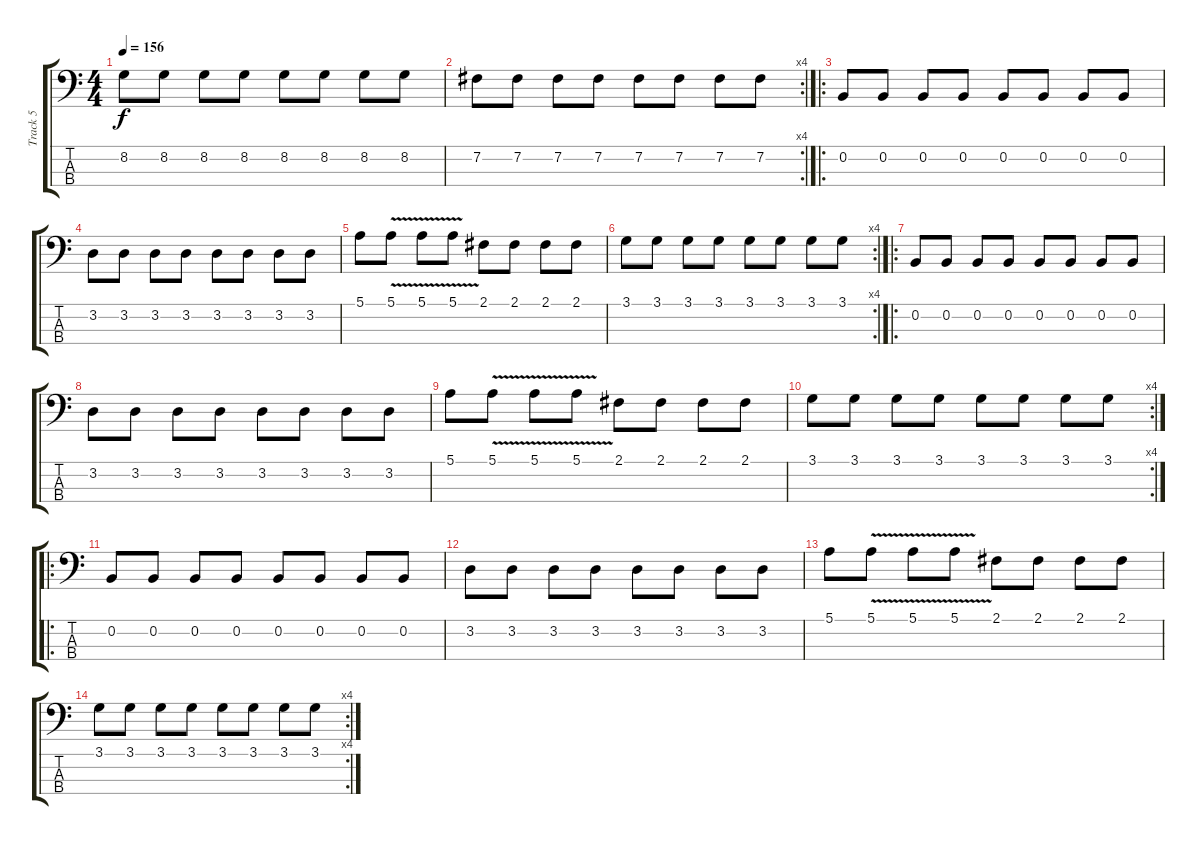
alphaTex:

\track ("Track 5" "Track 5") {instrument electricbassfinger}
\staff {score tabs}
\tuning (E2 B1 Gb1 B0) {hide}
\ts (4 4)
\tempo 156
\clef f4
\ks c
8.2.8{dy f} 8.2.8 8.2.8 8.2.8 8.2.8 8.2.8 8.2.8 8.2.8 |
\rc 4
7.2.8 7.2.8 7.2.8 7.2.8 7.2.8 7.2.8 7.2.8 7.2.8 |
\ro
0.2.8 0.2.8 0.2.8 0.2.8 0.2.8 0.2.8 0.2.8 0.2.8 |
3.2.8 3.2.8 3.2.8 3.2.8 3.2.8 3.2.8 3.2.8 3.2.8 |
5.1.8 5.1{v}.8 5.1{v}.8 5.1{v}.8 2.1.8 2.1.8 2.1.8 2.1.8 |
\rc 4
3.1.8 3.1.8 3.1.8 3.1.8 3.1.8 3.1.8 3.1.8 3.1.8 |
\ro
0.2.8 0.2.8 0.2.8 0.2.8 0.2.8 0.2.8 0.2.8 0.2.8 |
3.2.8 3.2.8 3.2.8 3.2.8 3.2.8 3.2.8 3.2.8 3.2.8 |
5.1.8 5.1{v}.8 5.1{v}.8 5.1{v}.8 2.1.8 2.1.8 2.1.8 2.1.8 |
\rc 4
3.1.8 3.1.8 3.1.8 3.1.8 3.1.8 3.1.8 3.1.8 3.1.8 |
\ro
0.2.8 0.2.8 0.2.8 0.2.8 0.2.8 0.2.8 0.2.8 0.2.8 |
3.2.8 3.2.8 3.2.8 3.2.8 3.2.8 3.2.8 3.2.8 3.2.8 |
5.1.8 5.1{v}.8 5.1{v}.8 5.1{v}.8 2.1.8 2.1.8 2.1.8 2.1.8 |
\rc 4
3.1.8 3.1.8 3.1.8 3.1.8 3.1.8 3.1.8 3.1.8 3.1.8
